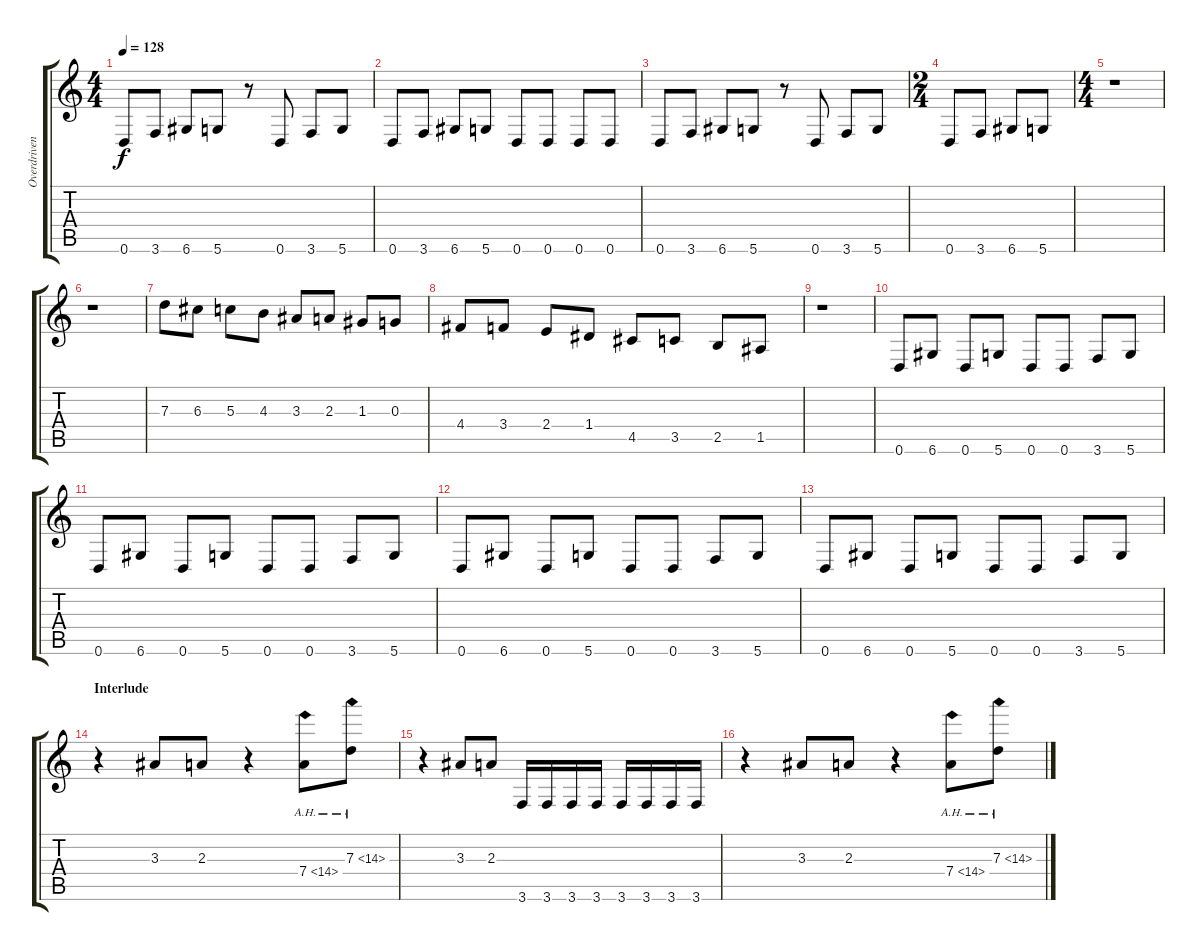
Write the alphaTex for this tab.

\track ("Overdriven Guitar" "Overdriven") {instrument overdrivenguitar}
\staff {score tabs}
\tuning (E4 B3 G3 D3 A2 D2) {hide}
\ts (4 4)
\tempo 128
\clef g2
\ks c
0.6.8{dy f} 3.6.8 6.6.8 5.6.8 r.8 0.6.8 3.6.8 5.6.8 |
0.6.8 3.6.8 6.6.8 5.6.8 0.6.8 0.6.8 0.6.8 0.6.8 |
0.6.8 3.6.8 6.6.8 5.6.8 r.8 0.6.8 3.6.8 5.6.8 |
\ts (2 4)
0.6.8 3.6.8 6.6.8 5.6.8 |
\ts (4 4)
r.1 |
r.1 |
7.3.8{volume 16 instrument guitarfretnoise} 6.3.8 5.3.8 4.3.8 3.3.8 2.3.8 1.3.8 0.3.8 |
4.4.8{instrument guitarfretnoise} 3.4.8 2.4.8 1.4.8 4.5.8 3.5.8 2.5.8 1.5.8 |
r.1{volume 14 instrument overdrivenguitar} |
0.6.8 6.6.8 0.6.8 5.6.8 0.6.8 0.6.8 3.6.8 5.6.8 |
0.6.8 6.6.8 0.6.8 5.6.8 0.6.8 0.6.8 3.6.8 5.6.8 |
0.6.8 6.6.8 0.6.8 5.6.8 0.6.8 0.6.8 3.6.8 5.6.8 |
0.6.8 6.6.8 0.6.8 5.6.8 0.6.8 0.6.8 3.6.8 5.6.8 |
\section ("" "Interlude")
r.4 3.3.8 2.3.8 r.4 7.4{ah 7}.8 7.3{ah 7}.8 |
r.4 3.3.8 2.3.8 3.6.16 3.6.16 3.6.16 3.6.16 3.6.16 3.6.16 3.6.16 3.6.16 |
r.4 3.3.8 2.3.8 r.4 7.4{ah 7}.8 7.3{ah 7}.8
